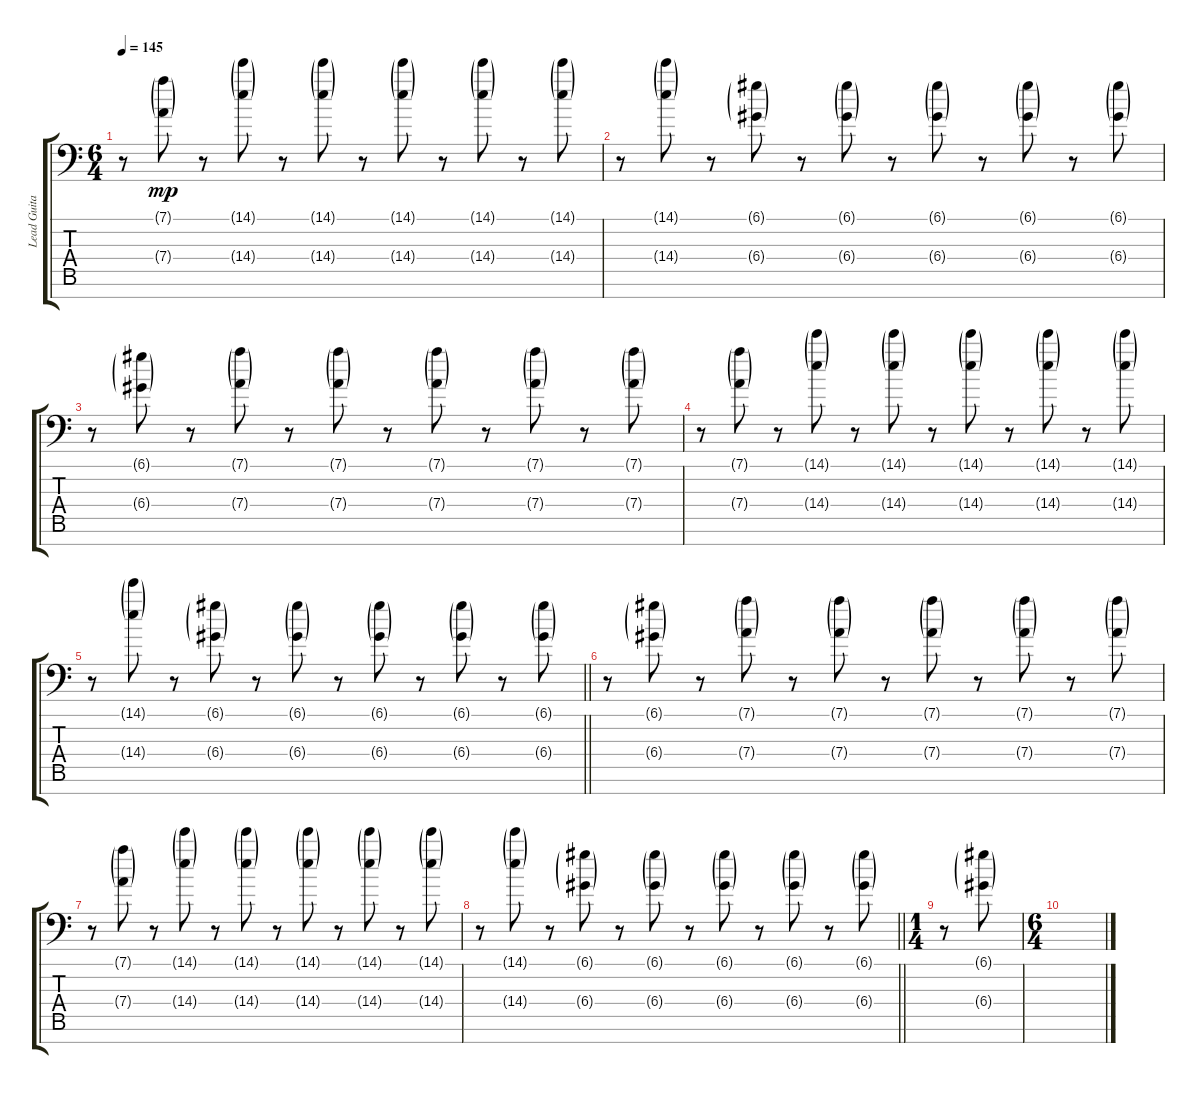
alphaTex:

\track ("Lead Guitar #4 / Delay" "Lead Guita") {instrument distortionguitar}
\staff {score tabs}
\tuning (D4 A3 E3 D3 A2 E2 A1) {hide}
\ts (6 4)
\tempo 145
\clef f4
\ks c
r.8{dy mp} (7.1{g} 7.4{g}).8 r.8 (14.1{g} 14.4{g}).8 r.8 (14.1{g} 14.4{g}).8 r.8 (14.1{g} 14.4{g}).8 r.8 (14.1{g} 14.4{g}).8 r.8 (14.1{g} 14.4{g}).8 |
r.8 (14.1{g} 14.4{g}).8 r.8 (6.1{g} 6.4{g}).8 r.8 (6.1{g} 6.4{g}).8 r.8 (6.1{g} 6.4{g}).8 r.8 (6.1{g} 6.4{g}).8 r.8 (6.1{g} 6.4{g}).8 |
r.8 (6.1{g} 6.4{g}).8 r.8 (7.1{g} 7.4{g}).8 r.8 (7.1{g} 7.4{g}).8 r.8 (7.1{g} 7.4{g}).8 r.8 (7.1{g} 7.4{g}).8 r.8 (7.1{g} 7.4{g}).8 |
r.8 (7.1{g} 7.4{g}).8 r.8 (14.1{g} 14.4{g}).8 r.8 (14.1{g} 14.4{g}).8 r.8 (14.1{g} 14.4{g}).8 r.8 (14.1{g} 14.4{g}).8 r.8 (14.1{g} 14.4{g}).8 |
\barLineRight lightlight
r.8 (14.1{g} 14.4{g}).8 r.8 (6.1{g} 6.4{g}).8 r.8 (6.1{g} 6.4{g}).8 r.8 (6.1{g} 6.4{g}).8 r.8 (6.1{g} 6.4{g}).8 r.8 (6.1{g} 6.4{g}).8 |
\section ("" "")
r.8 (6.1{g} 6.4{g}).8 r.8 (7.1{g} 7.4{g}).8 r.8 (7.1{g} 7.4{g}).8 r.8 (7.1{g} 7.4{g}).8 r.8 (7.1{g} 7.4{g}).8 r.8 (7.1{g} 7.4{g}).8 |
r.8 (7.1{g} 7.4{g}).8 r.8 (14.1{g} 14.4{g}).8 r.8 (14.1{g} 14.4{g}).8 r.8 (14.1{g} 14.4{g}).8 r.8 (14.1{g} 14.4{g}).8 r.8 (14.1{g} 14.4{g}).8 |
\barLineRight lightlight
r.8 (14.1{g} 14.4{g}).8 r.8 (6.1{g} 6.4{g}).8 r.8 (6.1{g} 6.4{g}).8 r.8 (6.1{g} 6.4{g}).8 r.8 (6.1{g} 6.4{g}).8 r.8 (6.1{g} 6.4{g}).8 |
\ts (1 4)
\section ("" "")
r.8 (6.1{g} 6.4{g}).8 |
\ts (6 4)
